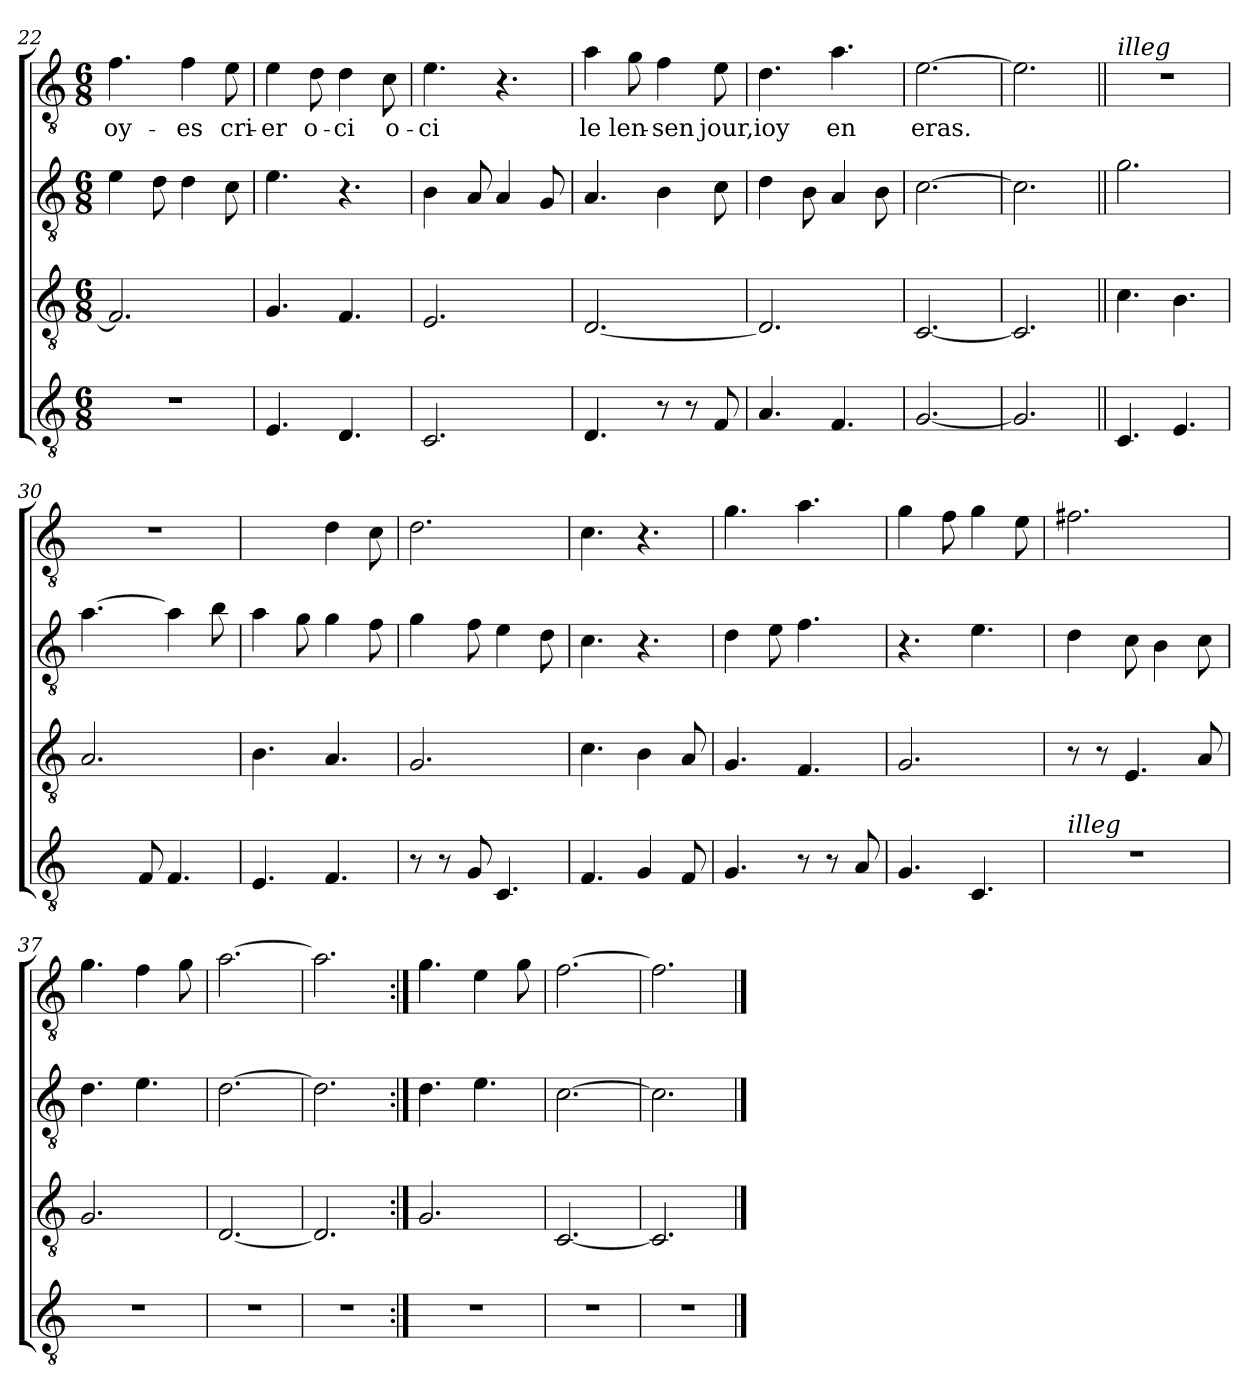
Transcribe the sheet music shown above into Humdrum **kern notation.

**kern	**kern	**kern	**kern	**text
*part4	*part3	*part2	*part1	*part1
*staff4	*staff3	*staff2	*staff1	*staff1
*clefGv2	*clefGv2	*clefGv2	*clefGv2	*
*k[]	*k[]	*k[]	*k[]	*
*C:	*C:	*C:	*C:	*
*M6/8	*M6/8	*M6/8	*M6/8	*
=22	=22	=22	=22	=22
!	!	!	!	!LO:LY:b
2.r	2.F/]	4e\	4.f\	oy-
.	.	8d\	.	.
!	!	!	!	!LO:LY:b
.	.	4d\	4f\	-es
!	!	!	!	!LO:LY:b
.	.	8c\	8e\	cri-
=23	=23	=23	=23	=23
!	!	!	!	!LO:LY:b
4.E/	4.G/	4.e\	4e\	-er
!	!	!	!	!LO:LY:b
.	.	.	8d\	o-
!	!	!	!	!LO:LY:b
4.D/	4.F/	4.r	4d\	-ci
!	!	!	!	!LO:LY:b
.	.	.	8c\	o-
=24	=24	=24	=24	=24
!	!	!	!	!LO:LY:b
2.C/	2.E/	4B\	4.e\	-ci
.	.	8A/	.	.
.	.	4A/	4.r	.
.	.	8G/	.	.
=25	=25	=25	=25	=25
!	!	!	!	!LO:LY:b
4.D/	[2.D/	4.A/	4a\	le
!	!	!	!	!LO:LY:b
.	.	.	8g\	len-
!	!	!	!	!LO:LY:b
8r	.	4B\	4f\	-sen
8r	.	.	.	.
!	!	!	!	!LO:LY:b
8F/	.	8c\	8e\	jour,
=26	=26	=26	=26	=26
!	!	!	!	!LO:LY:b
4.A/	2.D/]	4d\	4.d\	ioy
.	.	8B\	.	.
!	!	!	!	!LO:LY:b
4.F/	.	4A/	4.a\	en
.	.	8B\	.	.
=27	=27	=27	=27	=27
!	!	!	!	!LO:LY:b
[2.G/	[2.C/	[2.c\	[2.e\	eras.
=28	=28	=28	=28	=28
2.G/]	2.C/]	2.c\]	2.e\]	.
=29||	=29||	=29||	=29||	=29||
!	!	!	!LO:TX:a:i:t=illeg	!
4.C/	4.c\	2.g\	2.r	.
4.E/	4.B\	.	.	.
=30	=30	=30	=30	=30
8ryy	2.A/	[4.a\	2.r	.
8ryy	.	.	.	.
8F/	.	.	.	.
4.F/	.	4a\]	.	.
.	.	8b\	.	.
!!LO:LB:g=z
=31	=31	=31	=31	=31
4.E/	4.B\	4a\	4.ryy	.
.	.	8g\	.	.
4.F/	4.A/	4g\	4d\	.
.	.	8f\	8c\	.
=32	=32	=32	=32	=32
8r	2.G/	4g\	2.d\	.
8r	.	.	.	.
8G/	.	8f\	.	.
4.C/	.	4e\	.	.
.	.	8d\	.	.
=33	=33	=33	=33	=33
4.F/	4.c\	4.c\	4.c\	.
4G/	4B\	4.r	4.r	.
8F/	8A/	.	.	.
=34	=34	=34	=34	=34
4.G/	4.G/	4d\	4.g\	.
.	.	8e\	.	.
8r	4.F/	4.f\	4.a\	.
8r	.	.	.	.
8A/	.	.	.	.
=35	=35	=35	=35	=35
4.G/	2.G/	4.r	4g\	.
.	.	.	8f\	.
4.C/	.	4.e\	4g\	.
.	.	.	8e\	.
=36	=36	=36	=36	=36
!LO:TX:a:i:t=illeg	!	!	!	!
2.r	8r	4d\	2.f#X\	.
.	8r	.	.	.
.	4.E/	8c\	.	.
.	.	4B\	.	.
.	8A/	8c\	.	.
=37	=37	=37	=37	=37
2.r	2.G/	4.d\	4.g\	.
.	.	4.e\	4f\	.
.	.	.	8g\	.
=38	=38	=38	=38	=38
2.r	[2.D/	[2.d\	[2.a\	.
=39	=39	=39	=39	=39
2.r	2.D/]	2.d\]	2.a\]	.
=40:|!	=40:|!	=40:|!	=40:|!	=40:|!
2.r	2.G/	4.d\	4.g\	.
.	.	4.e\	4e\	.
.	.	.	8g\	.
=41	=41	=41	=41	=41
2.r	[2.C/	[2.c\	[2.f\	.
=42	=42	=42	=42	=42
2.r	2.C/]	2.c\]	2.f\]	.
==	==	==	==	==
*-	*-	*-	*-	*-
